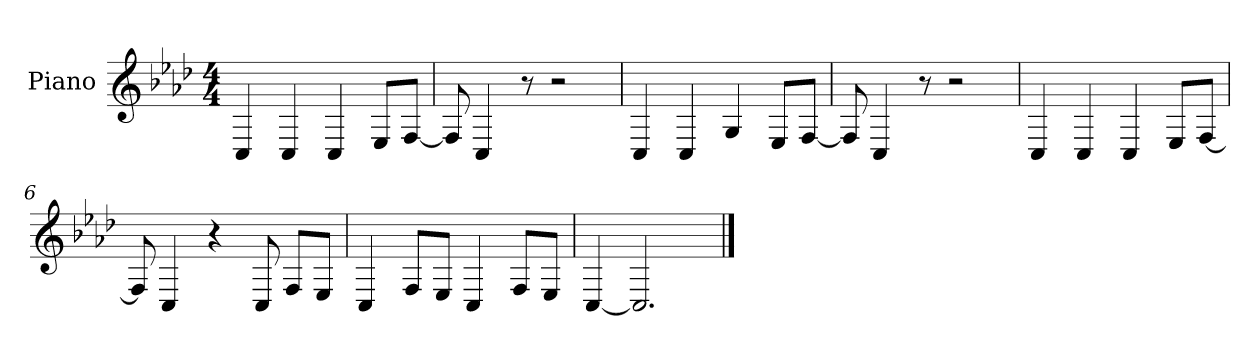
**kern
*part1
*staff1
*I"Piano
*I'Pno.
*clefG2
*k[b-e-a-d-]
*M4/4
*MM72
=1
4C/
4C/
4C/
8E-/L
[8F/J
=2
*MM82
8F/]
4C/
8r
2r
=3
*MM80
4C/
4C/
4G/
8E-/L
[8F/J
=4
*MM84
8F/]
4C/
8r
2r
!!LO:LB:g=z
=5
*MM77
4C/
4C/
4C/
8E-/L
[8F/J
=6
*MM98
8F/]
4C/
4r
8C/
8F/L
8E-/J
=7
*MM81
4C/
8F/L
8E-/J
4C/
8F/L
8E-/J
=8
*MM81
[4C/
2.C/]
==
*-
